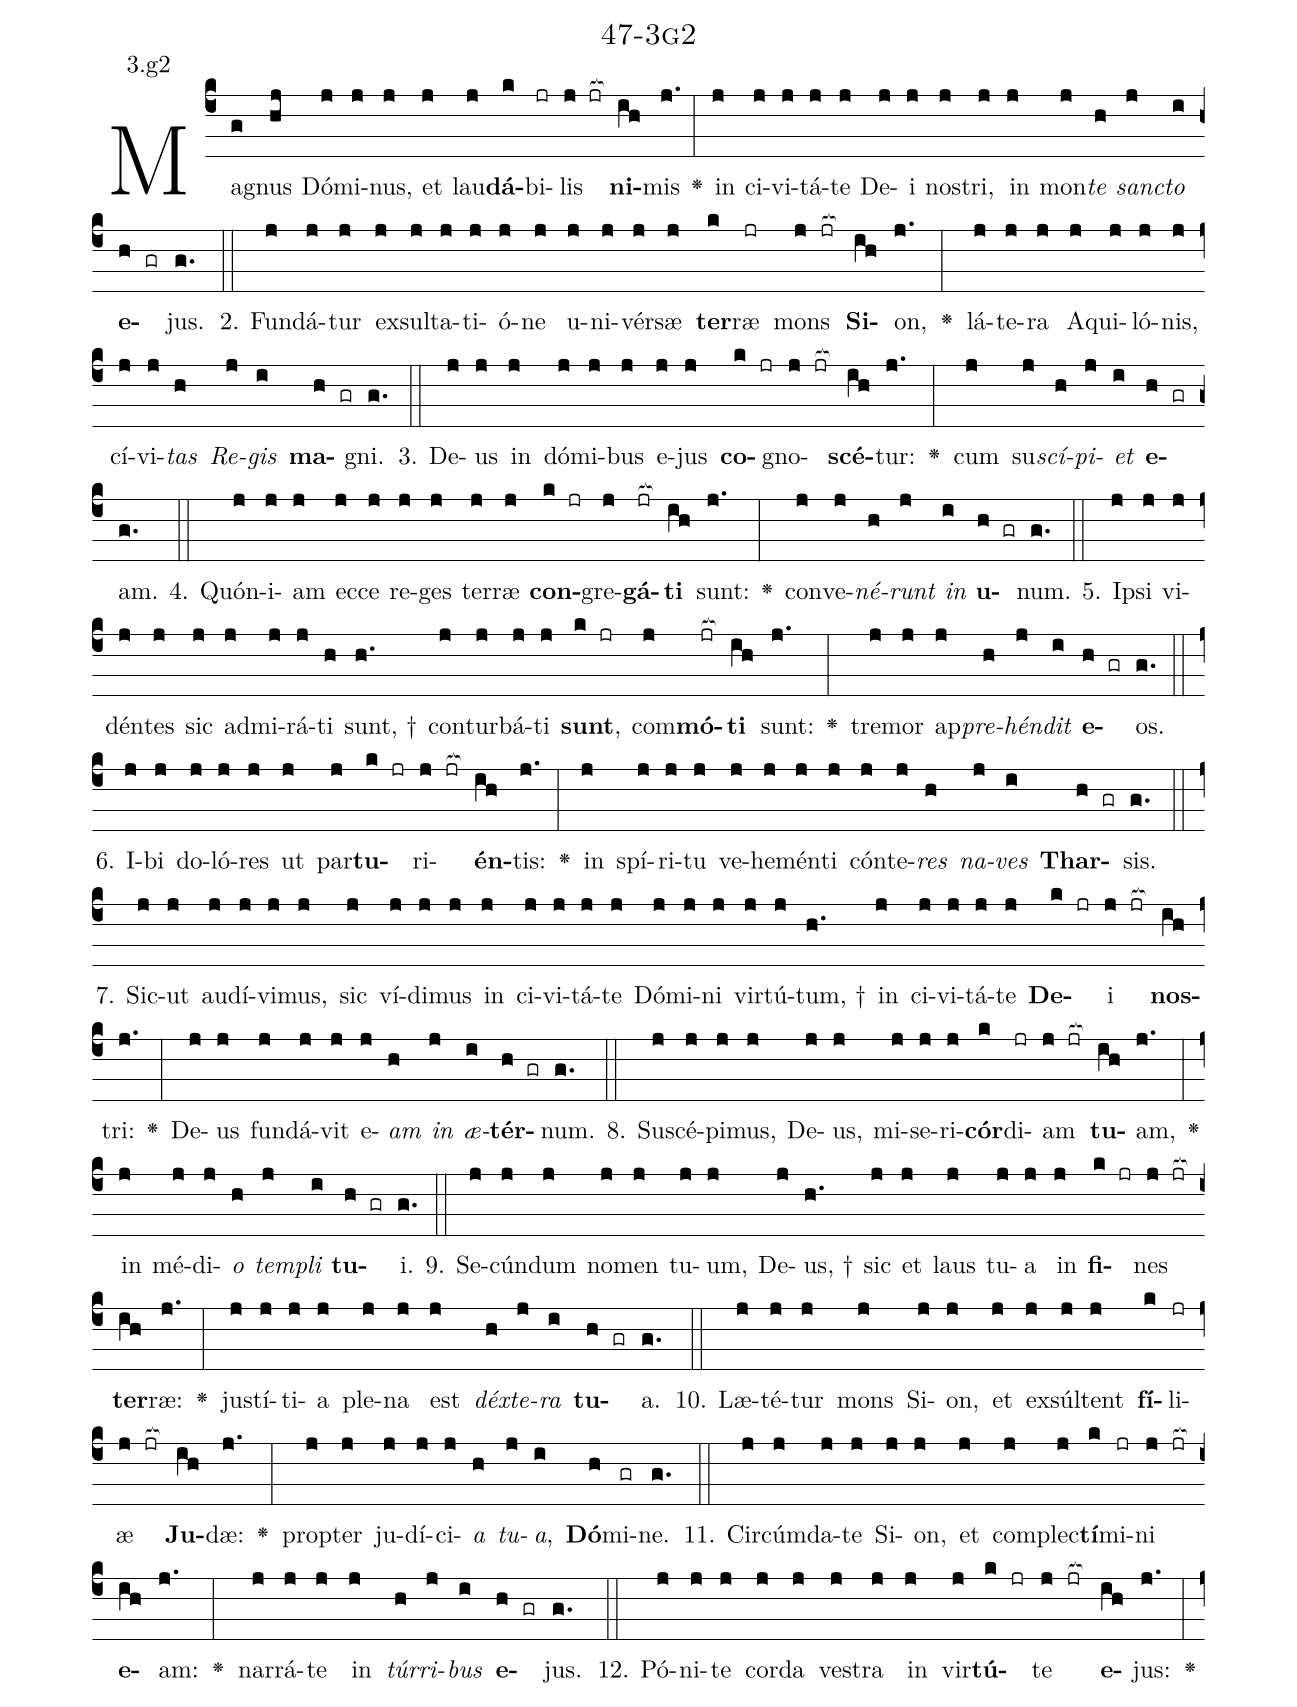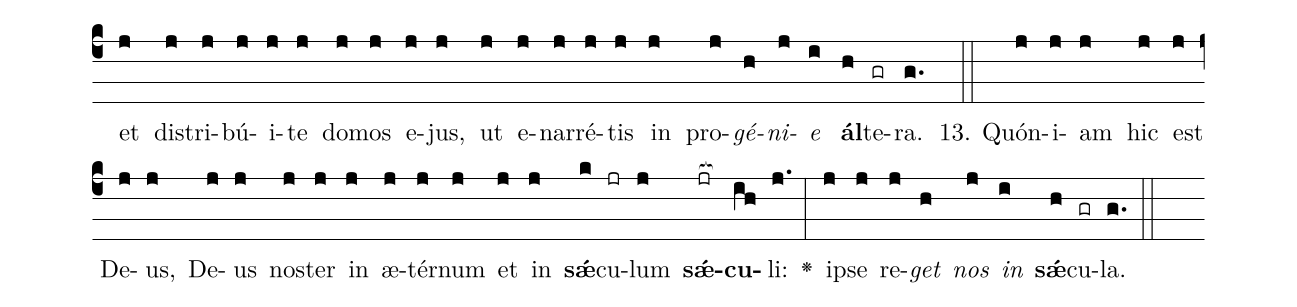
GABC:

name: 47-3g2;
annotation: 3.g2;
%%
(c4)Ma(g)gnus(hj) Dó(j)mi(j)nus,(j) et(j) lau(j)<b>dá</b>(k)bi(jr)lis(j jr[ocb:1{]) <b>ni</b>(ih[ocb:0}])mis(j.) <v>\greheightstar</v>(:) in(j) ci(j)vi(j)tá(j)te(j) De(j)i(j) nos(j)tri,(j) in(j) mon(j)<i>te</i>(h) <i>sanc</i>(j)<i>to</i>(i) <b>e</b>(h gr)jus.(g.) (::)
2. Fun(j)dá(j)tur(j) ex(j)sul(j)ta(j)ti(j)ó(j)ne(j) u(j)ni(j)vér(j)sæ(j) <b>ter</b>(k)ræ(jr) mons(j jr[ocb:1{]) <b>Si</b>(ih[ocb:0}])on,(j.) <v>\greheightstar</v>(:) lá(j)te(j)ra(j) A(j)qui(j)ló(j)nis,(j) cí(j)vi(j)<i>tas</i>(h) <i>Re</i>(j)<i>gis</i>(i) <b>ma</b>(h gr)gni.(g.) (::)
3. De(j)us(j) in(j) dó(j)mi(j)bus(j) e(j)jus(j) <b>co</b>(k jr)gno(j jr[ocb:1{])<b>scé</b>(ih[ocb:0}])tur:(j.) <v>\greheightstar</v>(:) cum(j) su(j)<i>scí</i>(h)<i>pi</i>(j)<i>et</i>(i) <b>e</b>(h gr)am.(g.) (::)
4. Quón(j)i(j)am(j) ec(j)ce(j) re(j)ges(j) ter(j)ræ(j) <b>con</b>(k jr)gre(j)<b>gá</b>(jr[ocb:1{])<b>ti</b>(ih[ocb:0}]) sunt:(j.) <v>\greheightstar</v>(:) con(j)ve(j)<i>né</i>(h)<i>runt</i>(j) <i>in</i>(i) <b>u</b>(h gr)num.(g.) (::)
5. Ip(j)si(j) vi(j)dén(j)tes(j) sic(j) ad(j)mi(j)rá(j)ti(h) sunt, †(h.) con(j)tur(j)bá(j)ti(j) <b>sunt</b>,(k jr) com(j)<b>mó</b>(jr[ocb:1{])<b>ti</b>(ih[ocb:0}]) sunt:(j.) <v>\greheightstar</v>(:) tre(j)mor(j) ap(j)<i>pre</i>(h)<i>hén</i>(j)<i>dit</i>(i) <b>e</b>(h gr)os.(g.) (::)
6. I(j)bi(j) do(j)ló(j)res(j) ut(j) par(j)<b>tu</b>(k jr)ri(j jr[ocb:1{])<b>én</b>(ih[ocb:0}])tis:(j.) <v>\greheightstar</v>(:) in(j) spí(j)ri(j)tu(j) ve(j)he(j)mén(j)ti(j) cón(j)te(j)<i>res</i>(h) <i>na</i>(j)<i>ves</i>(i) <b>Thar</b>(h gr)sis.(g.) (::)
7. Sic(j)ut(j) au(j)dí(j)vi(j)mus,(j) sic(j) ví(j)di(j)mus(j) in(j) ci(j)vi(j)tá(j)te(j) Dó(j)mi(j)ni(j) vir(j)tú(j)tum, †(h.) in(j) ci(j)vi(j)tá(j)te(j) <b>De</b>(k jr)i(j jr[ocb:1{]) <b>nos</b>(ih[ocb:0}])tri:(j.) <v>\greheightstar</v>(:) De(j)us(j) fun(j)dá(j)vit(j) e(j)<i>am</i>(h) <i>in</i>(j) <i>æ</i>(i)<b>tér</b>(h gr)num.(g.) (::)
8. Su(j)scé(j)pi(j)mus,(j) De(j)us,(j) mi(j)se(j)ri(j)<b>cór</b>(k)di(jr)am(j jr[ocb:1{]) <b>tu</b>(ih[ocb:0}])am,(j.) <v>\greheightstar</v>(:) in(j) mé(j)di(j)<i>o</i>(h) <i>tem</i>(j)<i>pli</i>(i) <b>tu</b>(h gr)i.(g.) (::)
9. Se(j)cún(j)dum(j) no(j)men(j) tu(j)um,(j) De(j)us, †(h.) sic(j) et(j) laus(j) tu(j)a(j) in(j) <b>fi</b>(k jr)nes(j jr[ocb:1{]) <b>ter</b>(ih[ocb:0}])ræ:(j.) <v>\greheightstar</v>(:) jus(j)tí(j)ti(j)a(j) ple(j)na(j) est(j) <i>déx</i>(h)<i>te</i>(j)<i>ra</i>(i) <b>tu</b>(h gr)a.(g.) (::)
10. Læ(j)té(j)tur(j) mons(j) Si(j)on,(j) et(j) ex(j)súl(j)tent(j) <b>fí</b>(k)li(jr)æ(j jr[ocb:1{]) <b>Ju</b>(ih[ocb:0}])dæ:(j.) <v>\greheightstar</v>(:) prop(j)ter(j) ju(j)dí(j)ci(j)<i>a</i>(h) <i>tu</i>(j)<i>a</i>,(i) <b>Dó</b>(h)mi(gr)ne.(g.) (::)
11. Cir(j)cúm(j)da(j)te(j) Si(j)on,(j) et(j) com(j)plec(j)<b>tí</b>(k)mi(jr)ni(j jr[ocb:1{]) <b>e</b>(ih[ocb:0}])am:(j.) <v>\greheightstar</v>(:) nar(j)rá(j)te(j) in(j) <i>túr</i>(h)<i>ri</i>(j)<i>bus</i>(i) <b>e</b>(h gr)jus.(g.) (::)
12. Pó(j)ni(j)te(j) cor(j)da(j) ves(j)tra(j) in(j) vir(j)<b>tú</b>(k jr)te(j jr[ocb:1{]) <b>e</b>(ih[ocb:0}])jus:(j.) <v>\greheightstar</v>(:) et(j) dis(j)tri(j)bú(j)i(j)te(j) do(j)mos(j) e(j)jus,(j) ut(j) e(j)nar(j)ré(j)tis(j) in(j) pro(j)<i>gé</i>(h)<i>ni</i>(j)<i>e</i>(i) <b>ál</b>(h)te(gr)ra.(g.) (::)
13. Quón(j)i(j)am(j) hic(j) est(j) De(j)us,(j) De(j)us(j) nos(j)ter(j) in(j) æ(j)tér(j)num(j) et(j) in(j) <b>sǽ</b>(k)cu(jr)lum(j) <b>sǽ</b>(jr[ocb:1{])<b>cu</b>(ih[ocb:0}])li:(j.) <v>\greheightstar</v>(:) ip(j)se(j) re(j)<i>get</i>(h) <i>nos</i>(j) <i>in</i>(i) <b>sǽ</b>(h)cu(gr)la.(g.) (::)
